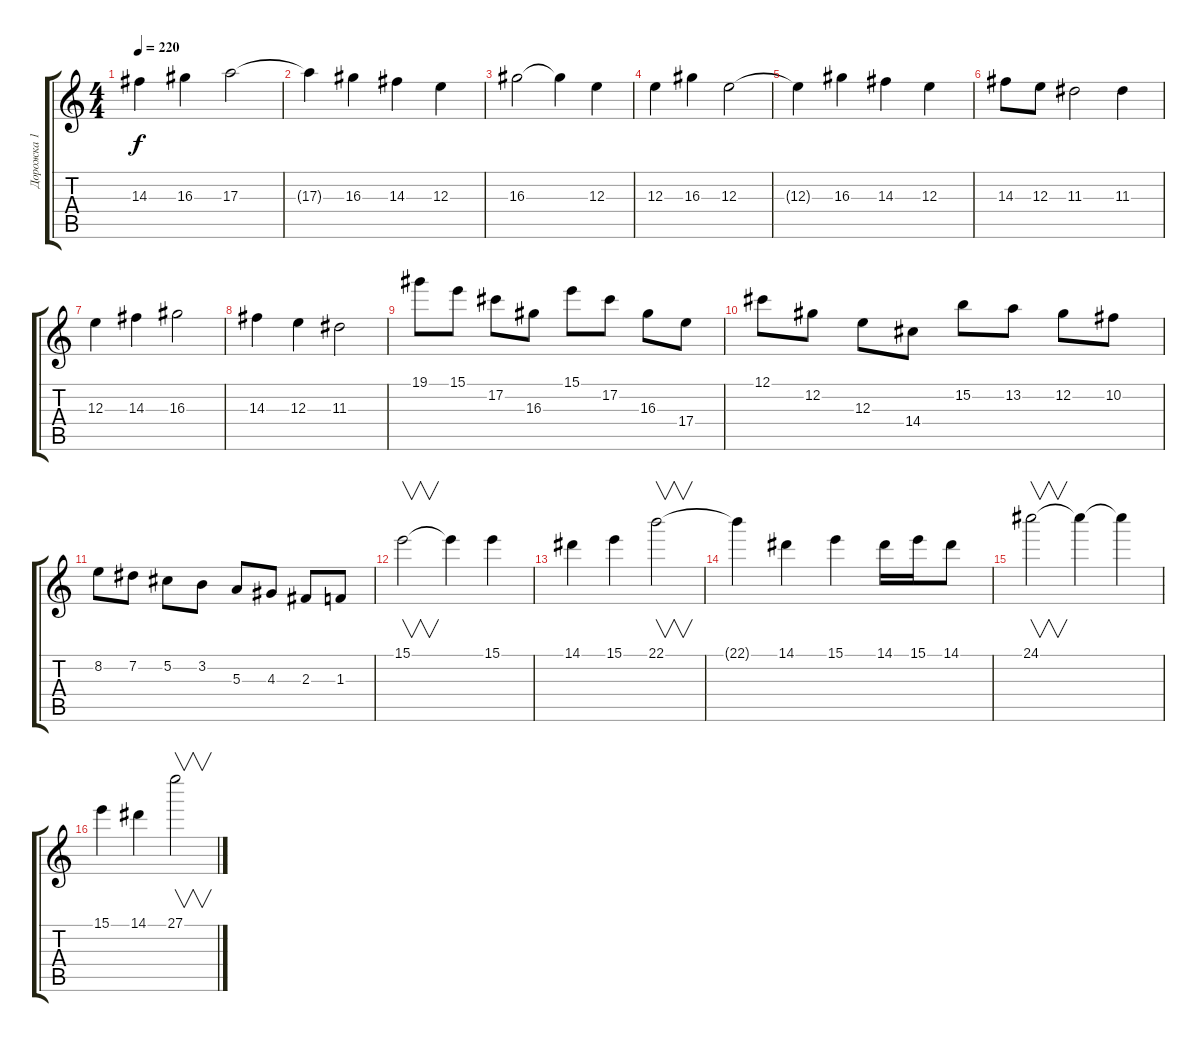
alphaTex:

\track ("Дорожка 1" "Дорожка 1") {instrument distortionguitar}
\staff {score tabs}
\tuning (Db4 Ab3 E3 B2 Gb2 Db2) {hide}
\ts (4 4)
\tempo 220
\clef g2
\ks c
14.3.4{dy f} 16.3.4 17.3.2 |
17.3{t}.4 16.3.4 14.3.4 12.3.4 |
16.3.2 16.3{t}.4 12.3.4 |
12.3.4 16.3.4 12.3.2 |
12.3{t}.4 16.3.4 14.3.4 12.3.4 |
14.3.8 12.3.8 11.3.2 11.3.4 |
12.3.4 14.3.4 16.3.2 |
14.3.4 12.3.4 11.3.2 |
19.1.8 15.1.8 17.2.8 16.3.8 15.1.8 17.2.8 16.3.8 17.4.8 |
12.1.8 12.2.8 12.3.8 14.4.8 15.2.8 13.2.8 12.2.8 10.2.8 |
8.2.8 7.2.8 5.2.8 3.2.8 5.3.8 4.3.8 2.3.8 1.3.8 |
15.1.2{v} 15.1{t}.4 15.1.4 |
14.1.4 15.1.4 22.1.2{v} |
22.1{t}.4 14.1.4 15.1.4 14.1.16 15.1.16 14.1.8 |
24.1.2{v} 24.1{t}.4 24.1{t}.4 |
15.1.4 14.1.4 27.1.2{v}
